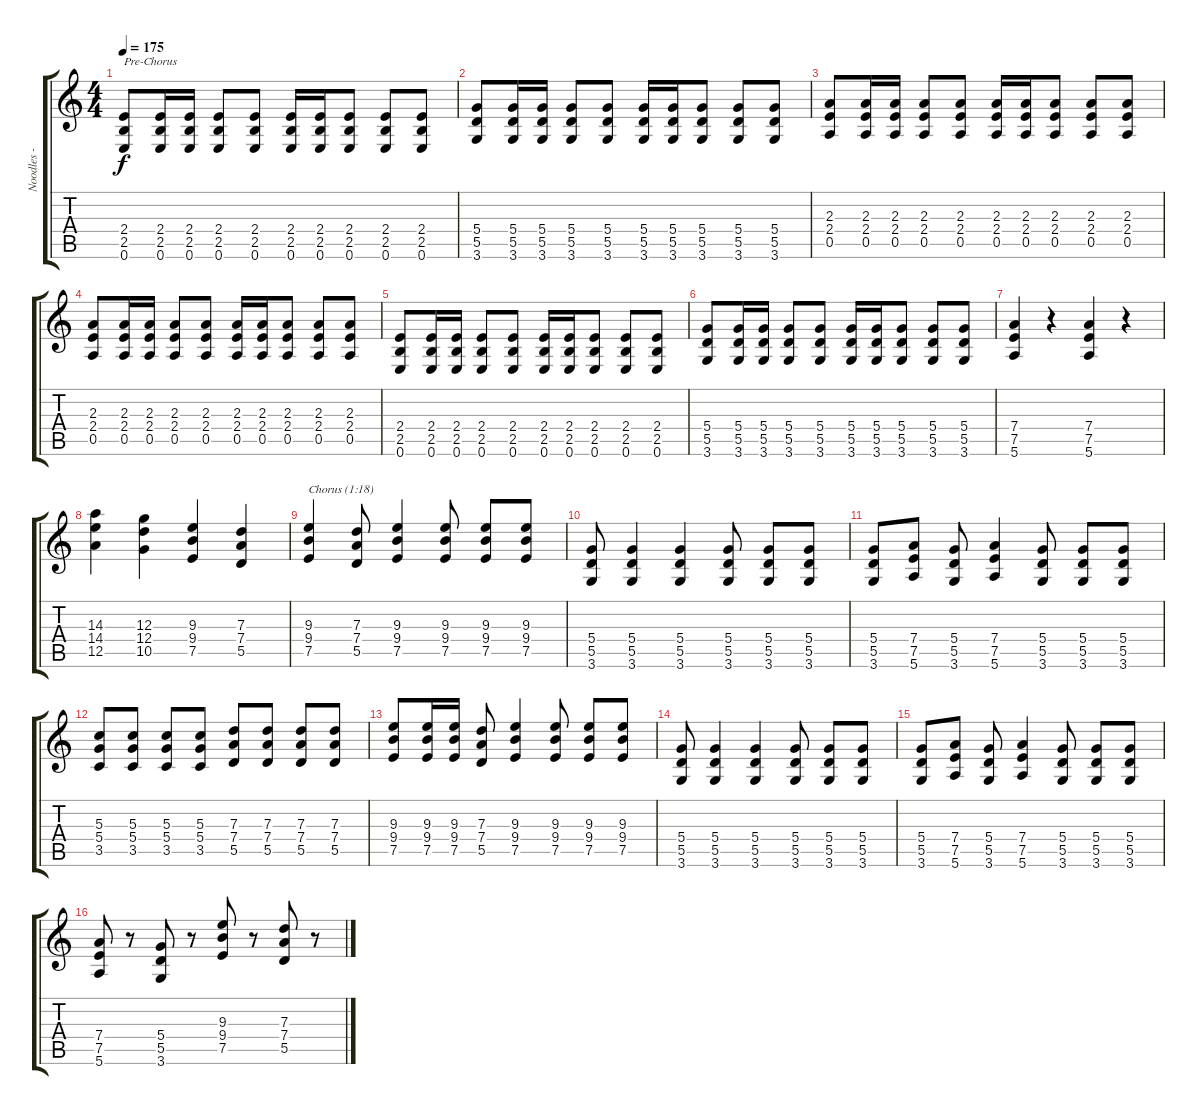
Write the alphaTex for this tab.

\track ("Noodles - Guitar" "Noodles - ") {instrument distortionguitar}
\staff {score tabs}
\tuning (E4 B3 G3 D3 A2 E2) {hide}
\ts (4 4)
\tempo 175
\clef g2
\ks c
(2.4 2.5 0.6).8{txt "Pre-Chorus" dy f} (2.4 2.5 0.6).16 (2.4 2.5 0.6).16 (2.4 2.5 0.6).8 (2.4 2.5 0.6).8 (2.4 2.5 0.6).16 (2.4 2.5 0.6).16 (2.4 2.5 0.6).8 (2.4 2.5 0.6).8 (2.4 2.5 0.6).8 |
(5.4 5.5 3.6).8 (5.4 5.5 3.6).16 (5.4 5.5 3.6).16 (5.4 5.5 3.6).8 (5.4 5.5 3.6).8 (5.4 5.5 3.6).16 (5.4 5.5 3.6).16 (5.4 5.5 3.6).8 (5.4 5.5 3.6).8 (5.4 5.5 3.6).8 |
(2.3 2.4 0.5).8 (2.3 2.4 0.5).16 (2.3 2.4 0.5).16 (2.3 2.4 0.5).8 (2.3 2.4 0.5).8 (2.3 2.4 0.5).16 (2.3 2.4 0.5).16 (2.3 2.4 0.5).8 (2.3 2.4 0.5).8 (2.3 2.4 0.5).8 |
(2.3 2.4 0.5).8 (2.3 2.4 0.5).16 (2.3 2.4 0.5).16 (2.3 2.4 0.5).8 (2.3 2.4 0.5).8 (2.3 2.4 0.5).16 (2.3 2.4 0.5).16 (2.3 2.4 0.5).8 (2.3 2.4 0.5).8 (2.3 2.4 0.5).8 |
(2.4 2.5 0.6).8 (2.4 2.5 0.6).16 (2.4 2.5 0.6).16 (2.4 2.5 0.6).8 (2.4 2.5 0.6).8 (2.4 2.5 0.6).16 (2.4 2.5 0.6).16 (2.4 2.5 0.6).8 (2.4 2.5 0.6).8 (2.4 2.5 0.6).8 |
(5.4 5.5 3.6).8 (5.4 5.5 3.6).16 (5.4 5.5 3.6).16 (5.4 5.5 3.6).8 (5.4 5.5 3.6).8 (5.4 5.5 3.6).16 (5.4 5.5 3.6).16 (5.4 5.5 3.6).8 (5.4 5.5 3.6).8 (5.4 5.5 3.6).8 |
(7.4 7.5 5.6).4 r.4 (7.4 7.5 5.6).4 r.4 |
(14.3 14.4 12.5).4 (12.3 12.4 10.5).4 (9.3 9.4 7.5).4 (7.3 7.4 5.5).4 |
(9.3 9.4 7.5).4{txt "Chorus (1:18)"} (7.3 7.4 5.5).8 (9.3 9.4 7.5).4 (9.3 9.4 7.5).8 (9.3 9.4 7.5).8 (9.3 9.4 7.5).8 |
(5.4 5.5 3.6).8 (5.4 5.5 3.6).4 (5.4 5.5 3.6).4 (5.4 5.5 3.6).8 (5.4 5.5 3.6).8 (5.4 5.5 3.6).8 |
(5.4 5.5 3.6).8 (7.4 7.5 5.6).8 (5.4 5.5 3.6).8 (7.4 7.5 5.6).4 (5.4 5.5 3.6).8 (5.4 5.5 3.6).8 (5.4 5.5 3.6).8 |
(5.3 5.4 3.5).8 (5.3 5.4 3.5).8 (5.3 5.4 3.5).8 (5.3 5.4 3.5).8 (7.3 7.4 5.5).8 (7.3 7.4 5.5).8 (7.3 7.4 5.5).8 (7.3 7.4 5.5).8 |
(9.3 9.4 7.5).8 (9.3 9.4 7.5).16 (9.3 9.4 7.5).16 (7.3 7.4 5.5).8 (9.3 9.4 7.5).4 (9.3 9.4 7.5).8 (9.3 9.4 7.5).8 (9.3 9.4 7.5).8 |
(5.4 5.5 3.6).8 (5.4 5.5 3.6).4 (5.4 5.5 3.6).4 (5.4 5.5 3.6).8 (5.4 5.5 3.6).8 (5.4 5.5 3.6).8 |
(5.4 5.5 3.6).8 (7.4 7.5 5.6).8 (5.4 5.5 3.6).8 (7.4 7.5 5.6).4 (5.4 5.5 3.6).8 (5.4 5.5 3.6).8 (5.4 5.5 3.6).8 |
(7.4 7.5 5.6).8 r.8 (5.4 5.5 3.6).8 r.8 (9.3 9.4 7.5).8 r.8 (7.3 7.4 5.5).8 r.8
